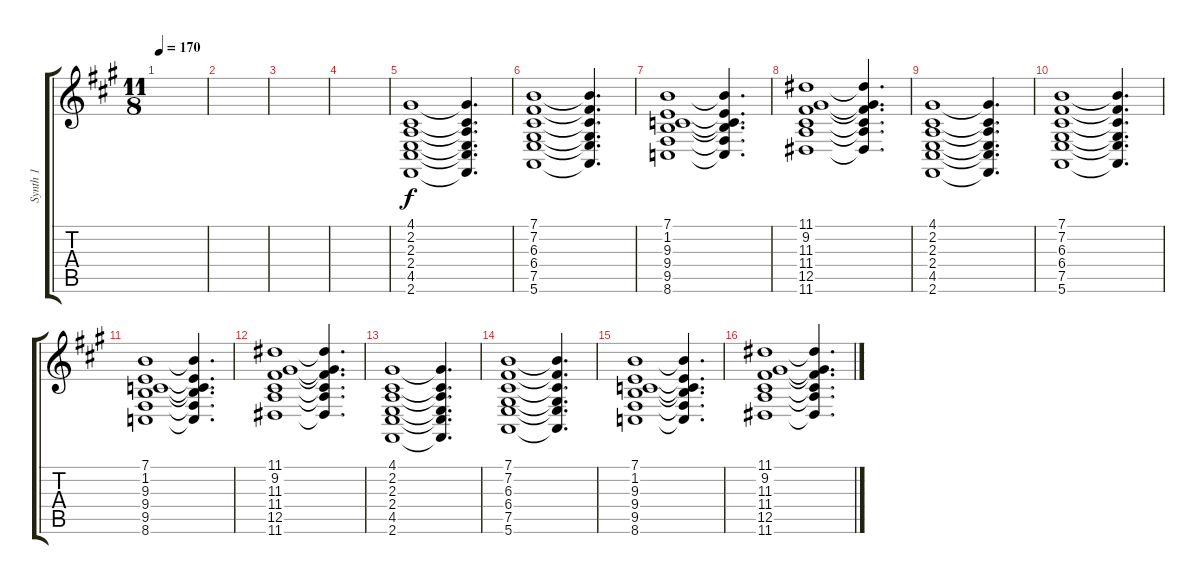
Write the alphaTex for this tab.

\track ("Synth 1" "Synth 1") {instrument ocarina}
\staff {score tabs}
\tuning (E4 B3 G3 D3 A2 E2) {hide}
\ts (11 8)
\tempo 170
\clef g2
\ks f#minor
|
|
|
|
(4.1 2.2 2.3 2.4 4.5 2.6).1 (4.1{t} 2.2{t} 2.3{t} 2.4{t} 4.5{t} 2.6{t}).4{d} |
(7.1 7.2 6.3 6.4 7.5 5.6).1 (7.1{t} 7.2{t} 6.3{t} 6.4{t} 7.5{t} 5.6{t}).4{d} |
(7.1 1.2 9.3 9.4 9.5 8.6).1 (7.1{t} 1.2{t} 9.3{t} 9.4{t} 9.5{t} 8.6{t}).4{d} |
(11.1 9.2 11.3 11.4 12.5 11.6).1 (11.1{t} 9.2{t} 11.3{t} 11.4{t} 12.5{t} 11.6{t}).4{d} |
(4.1 2.2 2.3 2.4 4.5 2.6).1 (4.1{t} 2.2{t} 2.3{t} 2.4{t} 4.5{t} 2.6{t}).4{d} |
(7.1 7.2 6.3 6.4 7.5 5.6).1 (7.1{t} 7.2{t} 6.3{t} 6.4{t} 7.5{t} 5.6{t}).4{d} |
(7.1 1.2 9.3 9.4 9.5 8.6).1 (7.1{t} 1.2{t} 9.3{t} 9.4{t} 9.5{t} 8.6{t}).4{d} |
(11.1 9.2 11.3 11.4 12.5 11.6).1 (11.1{t} 9.2{t} 11.3{t} 11.4{t} 12.5{t} 11.6{t}).4{d} |
(4.1 2.2 2.3 2.4 4.5 2.6).1 (4.1{t} 2.2{t} 2.3{t} 2.4{t} 4.5{t} 2.6{t}).4{d} |
(7.1 7.2 6.3 6.4 7.5 5.6).1 (7.1{t} 7.2{t} 6.3{t} 6.4{t} 7.5{t} 5.6{t}).4{d} |
(7.1 1.2 9.3 9.4 9.5 8.6).1 (7.1{t} 1.2{t} 9.3{t} 9.4{t} 9.5{t} 8.6{t}).4{d} |
(11.1 9.2 11.3 11.4 12.5 11.6).1 (11.1{t} 9.2{t} 11.3{t} 11.4{t} 12.5{t} 11.6{t}).4{d}
